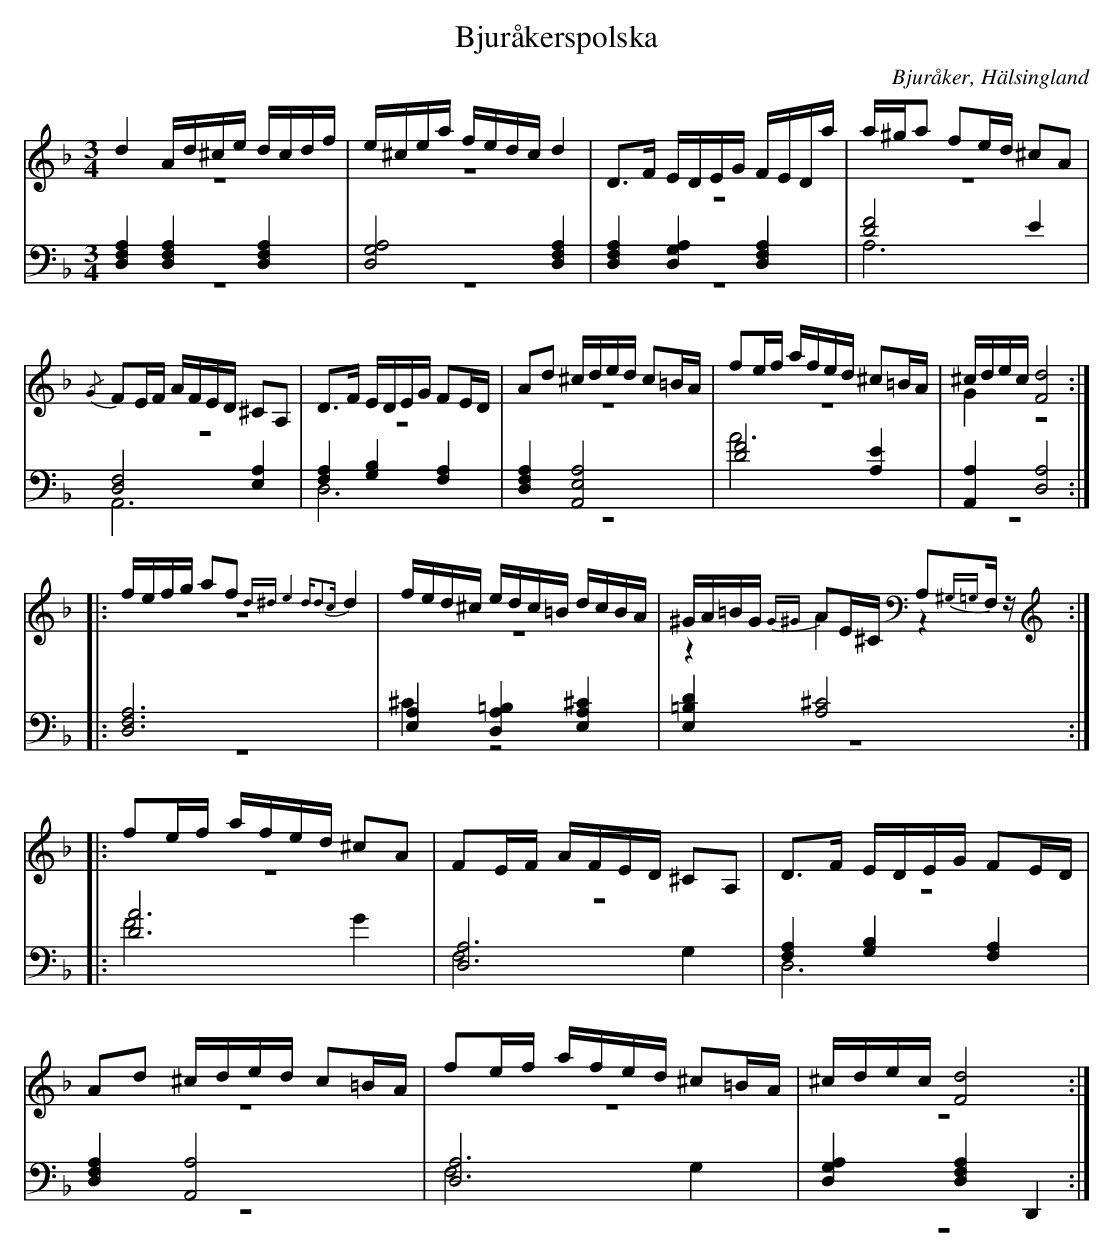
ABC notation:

X:1
T: Bjuråkerspolska
O: Bjuråker, Hälsingland
M: 3/4
L: 1/16
K: Dm
V:1
V:2 merge
V:3
V:4 merge
V:1
d4 Ad^ce dcdf |e^cea fedc d4|D2>F2 EDEG FEDa|a^ga2 f2ed ^c2A2|
{/G}F2EF AFED ^C2A,2|D2>F2 EDEG F2ED|A2d2 ^cded c2=BA|f2ef afed ^c2=BA|^cdec [F8d8]:|
|:fefg a2f2 {d^de4d^=d2c}d4 |fed^c edc=B dcBA|^GA=BG {G^G}A2E^C A,2{^G,=G,}F,z:|
|:f2ef afed ^c2A2|F2EF AFED ^C2A,2|D2>F2 EDEG F2ED|
A2d2 ^cded c2=BA|f2ef afed ^c2=BA|^cdec [F8d8]:|
V:2
z12|z12|z12|z12|
z12|z12|z12|z12|G4 z8:|
|:z12|z12|z4 A4 z4:|
|:z12|z12|z12|
z12|z12|z12:|
V:3 clef=bass
[D,4F,4A,4] [D,4F,4A,4] [D,4F,4A,4]|[D,8G,8A,8] [D,4F,4A,4]|[D,4F,4A,4] [D,4G,4A,4] [D,4F,4A,4]|[D8F8] E4|
[D,8F,8] [E,4A,4]|[F,4A,4] [G,4B,4] [F,4A,4]|[D,4F,4A,4] [A,,8E,8A,8]|[D8F8] [A,4E4]|[A,,4A,4] [D,8A,8]:|
|:[D,12F,12A,12]|[E,4A,4] [A,4=B,4D,4] [E,4A,4^C4]|[E,4=B,4D4] [A,8^C8]:|
|:[D12A12]|[D,12A,12]|[F,4A,4] [G,4B,4] [F,4A,4]|
[D,4F,4A,4] [A,,8A,8]|[D,12A,12]|[D,4G,4A,4] [D,4F,4A,4] D,,4:|
V:4 clef=bass
z12|z12|z12|A,12|
A,,12|D,12|z12|A12|z12:|
|:z12|^C4 z8|z12:|
|:F8 G4|F,8 G,4|D,12|
z12|F,8 G,4|z12:|
